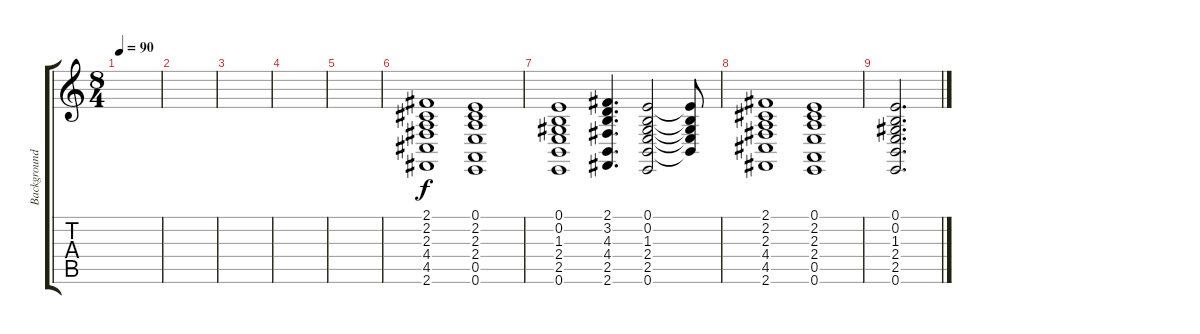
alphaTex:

\track ("Background" "Background") {instrument stringensemble1}
\staff {score tabs}
\tuning (E4 B3 G3 D3 A2 E2) {hide}
\ts (8 4)
\tempo 90
\clef g2
\ks c
|
|
|
|
|
(2.1 2.2 2.3 4.4 4.5 2.6).1 (0.1 2.2 2.3 2.4 0.5 0.6).1 |
(0.1 0.2 1.3 2.4 2.5 0.6).1 (2.1 3.2 4.3 4.4 2.5 2.6).4{d} (0.1 0.2 1.3 2.4 2.5 0.6).2 (0.1{t} 0.2{t} 1.3{t} 2.4{t} 2.5{t}).8 |
(2.1 2.2 2.3 4.4 4.5 2.6).1 (0.1 2.2 2.3 2.4 0.5 0.6).1 |
(0.1 0.2 1.3 2.4 2.5 0.6).2{d}
